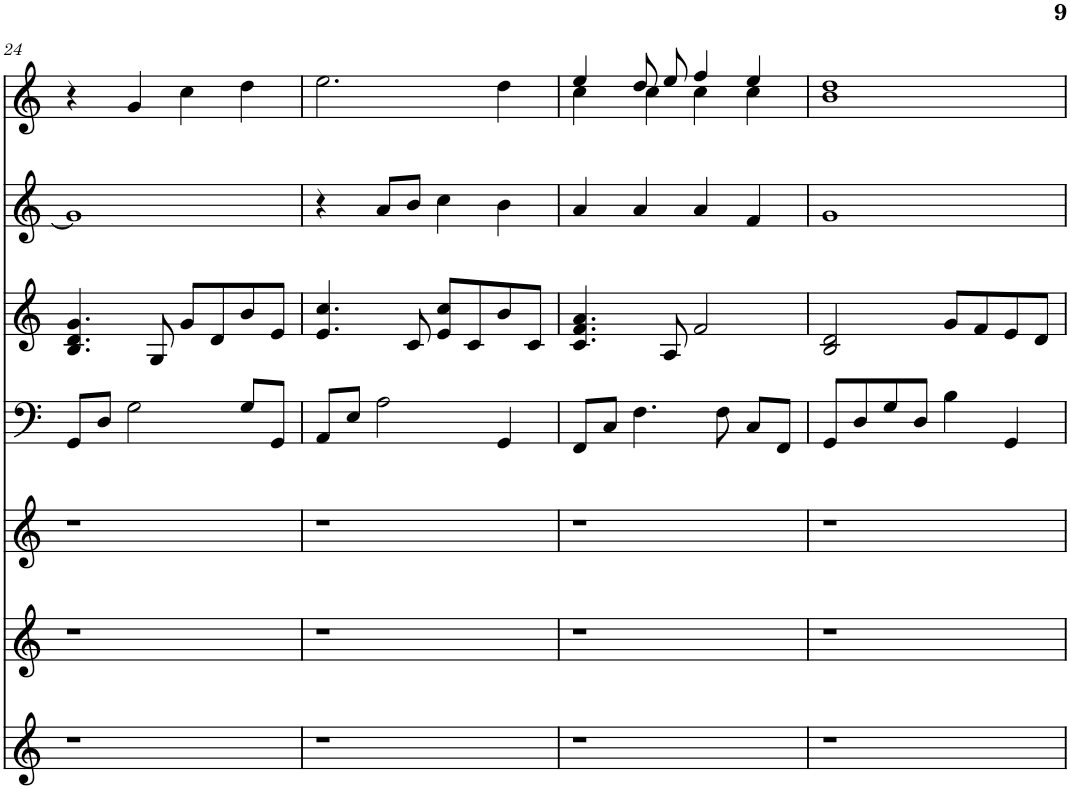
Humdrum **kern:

**kern	**kern	**kern	**kern	**kern	**kern	**kern
*part7	*part6	*part5	*part4	*part3	*part2	*part1
*staff7	*staff6	*staff5	*staff4	*staff3	*staff2	*staff1
*I"Piano	*I"Piano	*I"Piano	*I"Piano	*I"Piano	*I"Piano	*I"Piano
*I'Pno	*I'Pno	*I'Pno	*I'Pno	*I'Pno	*I'Pno	*I'Pno
!!LO:PB:g=z
*clefG2	*clefG2	*clefG2	*clefF4	*clefG2	*clefG2	*clefG2
*k[]	*k[]	*k[]	*k[]	*k[]	*k[]	*k[]
*	*	*	*M4/4	*M4/4	*M4/4	*M4/4
*	*	*	*met(c)	*met(c)	*met(c)	*met(c)
=24	=24	=24	=24	=24	=24	=24
1r	1r	1r	8GG/L	4.B/ 4.d/ 4.g/	1g]	4r
.	.	.	8D/J	.	.	.
.	.	.	2G\	.	.	4g/
.	.	.	.	8G/	.	.
.	.	.	.	8g/L	.	4cc\
.	.	.	.	8d/	.	.
.	.	.	8G/L	8b/	.	4dd\
.	.	.	8GG/J	8e/J	.	.
=25	=25	=25	=25	=25	=25	=25
1r	1r	1r	8AA/L	4.e/ 4.cc/	4r	2.ee\
.	.	.	8E/J	.	.	.
.	.	.	2A\	.	8a/L	.
.	.	.	.	8c/	8b/J	.
.	.	.	.	8e/ 8cc/L	4cc\	.
.	.	.	.	8c/	.	.
.	.	.	4GG/	8b/	4b\	4dd\
.	.	.	.	8c/J	.	.
=26	=26	=26	=26	=26	=26	=26
*	*	*	*	*	*	*^
1r	1r	1r	8FF/L	4.c/ 4.f/ 4.a/	4a/	4ee/	4cc\
.	.	.	8C/J	.	.	.	.
.	.	.	4.F\	.	4a/	8dd/L	4cc\
.	.	.	.	8A/	.	8ee/J	.
.	.	.	.	2f/	4a/	4ff/	4cc\
.	.	.	8F\	.	.	.	.
.	.	.	8C/L	.	4f/	4ee/	4cc\
.	.	.	8FF/J	.	.	.	.
*	*	*	*	*	*	*v	*v
=27	=27	=27	=27	=27	=27	=27
1r	1r	1r	8GG/L	2B/ 2d/	1g	1b 1dd
.	.	.	8D/	.	.	.
.	.	.	8G/	.	.	.
.	.	.	8D/J	.	.	.
.	.	.	4B\	8g/L	.	.
.	.	.	.	8f/	.	.
.	.	.	4GG/	8e/	.	.
.	.	.	.	8d/J	.	.
=	=	=	=	=	=	=
*-	*-	*-	*-	*-	*-	*-
